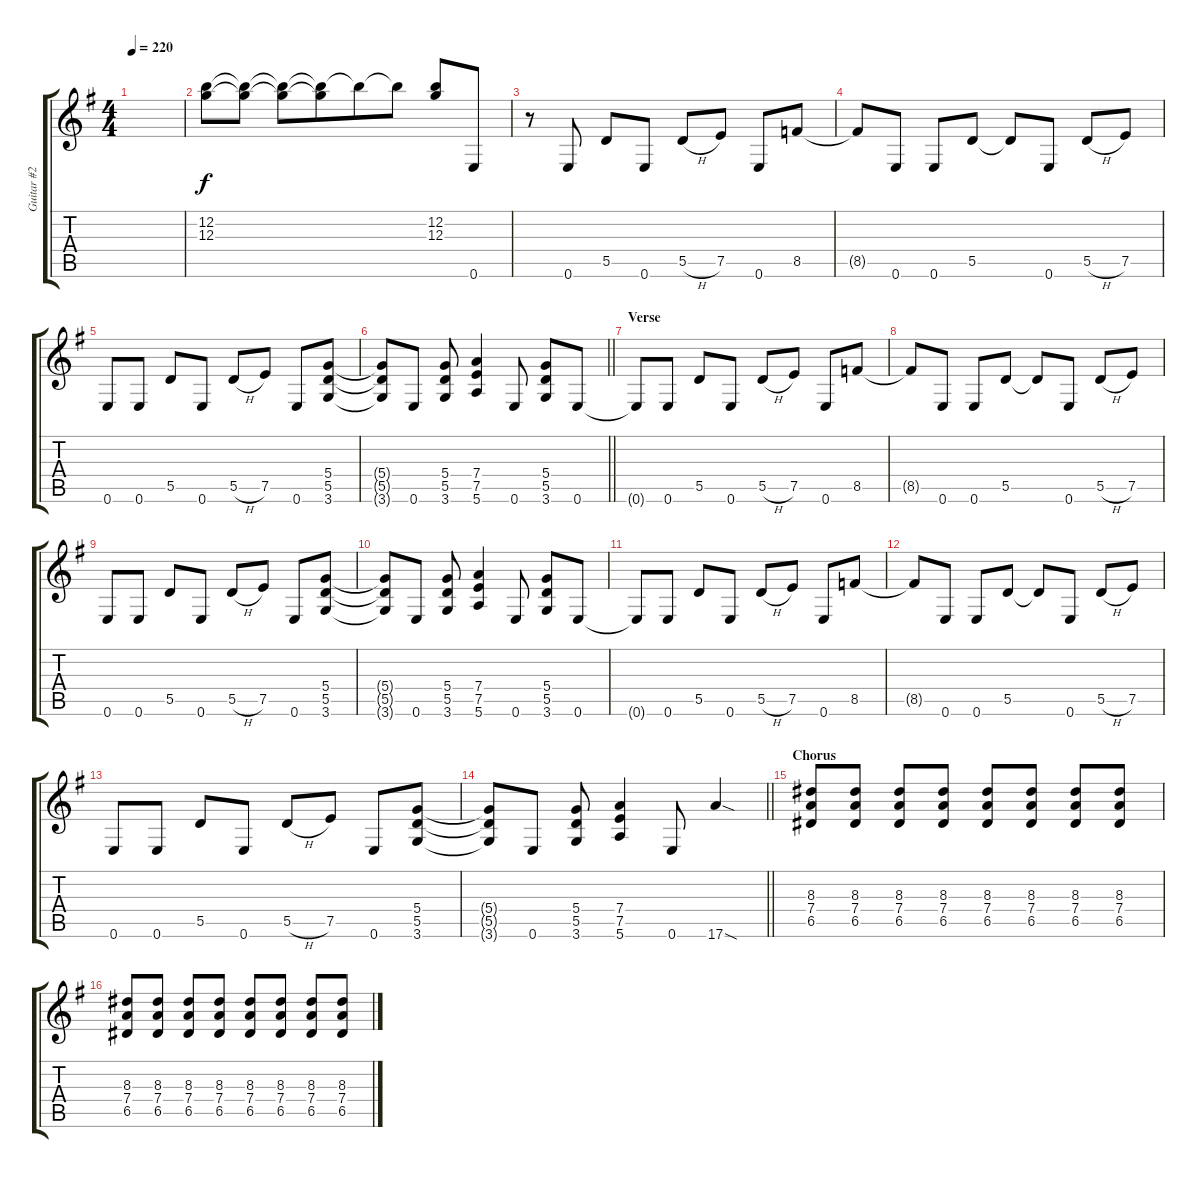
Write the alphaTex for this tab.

\track ("Guitar #2" "Guitar #2") {instrument overdrivenguitar}
\staff {score tabs}
\tuning (E4 B3 G3 D3 A2 E2) {hide}
\ts (4 4)
\tempo 220
\clef g2
\ks eminor
|
(12.2 12.3).8 (12.2{t} 12.3{t}).8 (12.2{t} 12.3{t}).8{beam merge} (12.2{t} 12.3{t}).8{beam merge} 12.2{t}.8 12.2{t}.8 (12.2 12.3).8{beam merge} 0.6.8 |
r.8 0.6.8 5.5.8 0.6.8 5.5{h}.8 7.5.8 0.6.8{beam merge} 8.5.8 |
8.5{t}.8 0.6.8 0.6.8 5.5.8 5.5{t}.8 0.6.8 5.5{h}.8 7.5.8 |
0.6.8 0.6.8 5.5.8 0.6.8 5.5{h}.8 7.5.8 0.6.8 (5.4 5.5 3.6).8 |
\barLineRight lightlight
(5.4{t} 5.5{t} 3.6{t}).8 0.6.8 (5.4 5.5 3.6).8 (7.4 7.5 5.6).4 0.6.8 (5.4 5.5 3.6).8 0.6.8 |
\section ("" "Verse")
0.6{t}.8 0.6.8 5.5.8 0.6.8 5.5{h}.8 7.5.8 0.6.8{beam merge} 8.5.8 |
8.5{t}.8 0.6.8 0.6.8 5.5.8 5.5{t}.8 0.6.8 5.5{h}.8 7.5.8 |
0.6.8 0.6.8 5.5.8 0.6.8 5.5{h}.8 7.5.8 0.6.8 (5.4 5.5 3.6).8 |
(5.4{t} 5.5{t} 3.6{t}).8 0.6.8 (5.4 5.5 3.6).8 (7.4 7.5 5.6).4 0.6.8 (5.4 5.5 3.6).8 0.6.8 |
0.6{t}.8 0.6.8 5.5.8 0.6.8 5.5{h}.8 7.5.8 0.6.8{beam merge} 8.5.8 |
8.5{t}.8 0.6.8 0.6.8 5.5.8 5.5{t}.8 0.6.8 5.5{h}.8 7.5.8 |
0.6.8 0.6.8 5.5.8 0.6.8 5.5{h}.8 7.5.8 0.6.8 (5.4 5.5 3.6).8 |
\barLineRight lightlight
(5.4{t} 5.5{t} 3.6{t}).8 0.6.8 (5.4 5.5 3.6).8 (7.4 7.5 5.6).4 0.6.8 17.6{sod}.4 |
\section ("" "Chorus")
(8.3 7.4 6.5).8 (8.3 7.4 6.5).8 (8.3 7.4 6.5).8 (8.3 7.4 6.5).8 (8.3 7.4 6.5).8 (8.3 7.4 6.5).8 (8.3 7.4 6.5).8 (8.3 7.4 6.5).8 |
(8.3 7.4 6.5).8 (8.3 7.4 6.5).8 (8.3 7.4 6.5).8 (8.3 7.4 6.5).8 (8.3 7.4 6.5).8 (8.3 7.4 6.5).8 (8.3 7.4 6.5).8 (8.3 7.4 6.5).8
